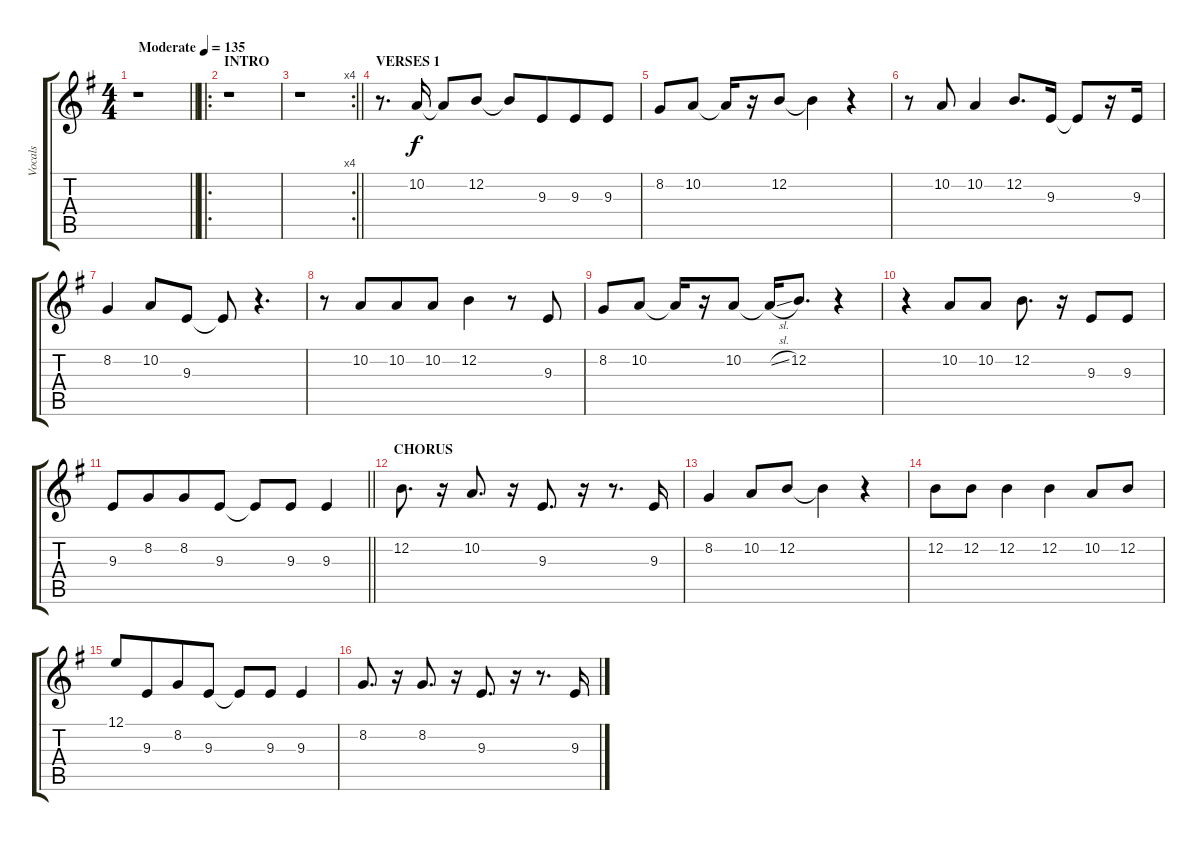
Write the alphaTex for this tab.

\track ("Vocals" "Vocals") {instrument harmonica}
\staff {score tabs}
\tuning (E4 B3 G3 D3 A2 E2) {hide}
\ts (4 4)
\tempo (135 "Moderate")
\clef g2
\barLineRight lightlight
\ks eminor
r.1{dy f instrument harmonica} |
\ro
\section ("" "INTRO")
r.1 |
\rc 4
\barLineRight lightlight
r.1 |
\section ("" "VERSES 1")
r.8{d} 10.2.16 10.2{t}.8 12.2.8 12.2{t}.8 9.3.8{beam merge} 9.3.8 9.3.8 |
8.2.8 10.2.8 10.2{t}.16 r.16 12.2.8 12.2{t}.4 r.4 |
r.8 10.2.8 10.2.4 12.2.8{d} 9.3.16 9.3{t}.8 r.16 9.3.16 |
8.2.4 10.2.8 9.3.8 9.3{t}.8 r.4{d} |
r.8 10.2.8{beam merge} 10.2.8 10.2.8 12.2.4 r.8 9.3.8 |
8.2.8 10.2.8 10.2{t}.16 r.16 10.2.8 10.2{sl t}.16 12.2.8{d} r.4 |
r.4 10.2.8 10.2.8 12.2.8{d} r.16 9.3.8 9.3.8 |
\barLineRight lightlight
9.3.8 8.2.8{beam merge} 8.2.8 9.3.8 9.3{t}.8 9.3.8 9.3.4 |
\section ("" "CHORUS")
12.2.8{d} r.16 10.2.8{d} r.16 9.3.8{d} r.16 r.8{d} 9.3.16 |
8.2.4 10.2.8 12.2.8 12.2{t}.4 r.4 |
12.2.8 12.2.8 12.2.4 12.2.4 10.2.8 12.2.8 |
12.1.8 9.3.8{beam merge} 8.2.8 9.3.8 9.3{t}.8 9.3.8 9.3.4 |
8.2.8{d} r.16 8.2.8{d} r.16 9.3.8{d} r.16 r.8{d} 9.3.16
